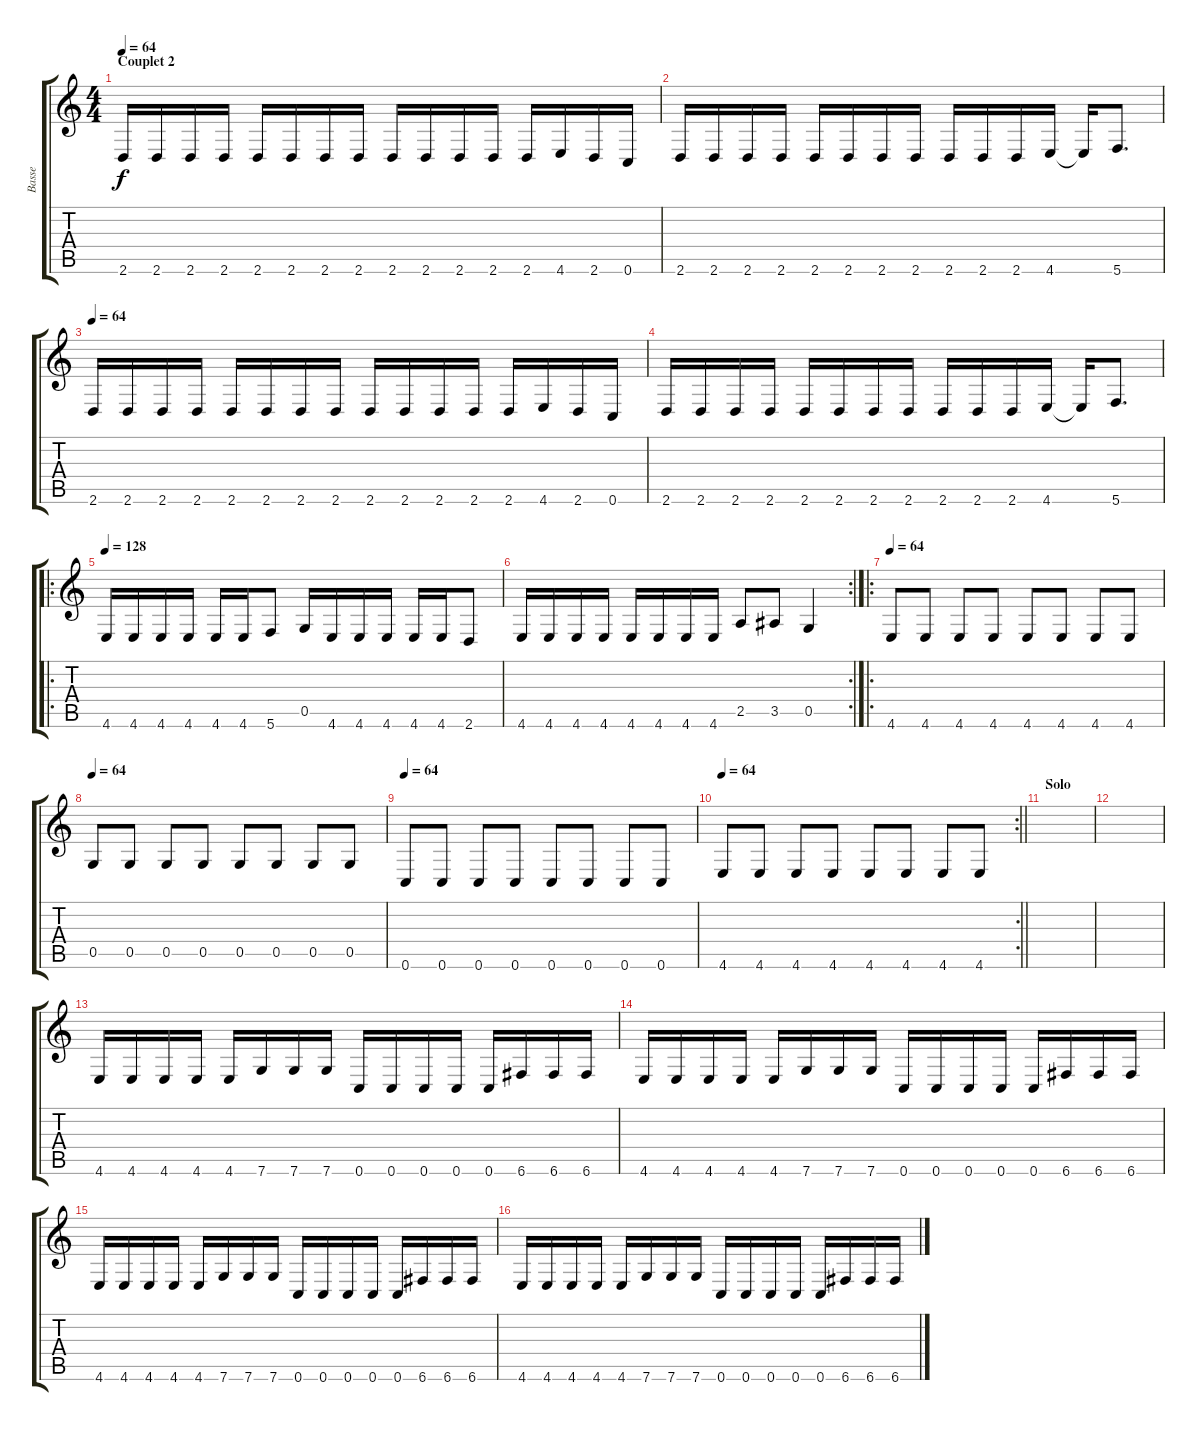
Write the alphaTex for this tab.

\track ("Basse" "Basse") {instrument electricbassfinger}
\staff {score tabs}
\tuning (D4 A3 F3 C3 G2 C2) {hide}
\ts (4 4)
\section ("" "Couplet 2")
\tempo 64
\clef g2
\ks c
2.6.16{dy f} 2.6.16 2.6.16 2.6.16 2.6.16 2.6.16 2.6.16 2.6.16 2.6.16 2.6.16 2.6.16 2.6.16 2.6.16 4.6.16 2.6.16 0.6.16 |
2.6.16 2.6.16 2.6.16 2.6.16 2.6.16 2.6.16 2.6.16 2.6.16 2.6.16 2.6.16 2.6.16 4.6.16 4.6{t}.16 5.6.8{d} |
\tempo 64
2.6.16 2.6.16 2.6.16 2.6.16 2.6.16 2.6.16 2.6.16 2.6.16 2.6.16 2.6.16 2.6.16 2.6.16 2.6.16 4.6.16 2.6.16 0.6.16 |
2.6.16 2.6.16 2.6.16 2.6.16 2.6.16 2.6.16 2.6.16 2.6.16 2.6.16 2.6.16 2.6.16 4.6.16 4.6{t}.16 5.6.8{d} |
\ro
\tempo 128
4.6.16 4.6.16 4.6.16 4.6.16 4.6.16 4.6.16 5.6.8 0.5.16 4.6.16 4.6.16 4.6.16 4.6.16 4.6.16 2.6.8 |
\rc 2
4.6.16 4.6.16 4.6.16 4.6.16 4.6.16 4.6.16 4.6.16 4.6.16 2.5.8 3.5.8 0.5.4 |
\ro
\tempo 64
4.6.8 4.6.8 4.6.8 4.6.8 4.6.8 4.6.8 4.6.8 4.6.8 |
\tempo 64
0.5.8 0.5.8 0.5.8 0.5.8 0.5.8 0.5.8 0.5.8 0.5.8 |
\tempo 64
0.6.8 0.6.8 0.6.8 0.6.8 0.6.8 0.6.8 0.6.8 0.6.8 |
\rc 2
\tempo 64
\barLineRight lightlight
4.6.8 4.6.8 4.6.8 4.6.8 4.6.8 4.6.8 4.6.8 4.6.8 |
\section ("" "Solo")
|
|
4.6.16 4.6.16 4.6.16 4.6.16 4.6.16 7.6.16 7.6.16 7.6.16 0.6.16 0.6.16 0.6.16 0.6.16 0.6.16 6.6.16 6.6.16 6.6.16 |
4.6.16 4.6.16 4.6.16 4.6.16 4.6.16 7.6.16 7.6.16 7.6.16 0.6.16 0.6.16 0.6.16 0.6.16 0.6.16 6.6.16 6.6.16 6.6.16 |
4.6.16 4.6.16 4.6.16 4.6.16 4.6.16 7.6.16 7.6.16 7.6.16 0.6.16 0.6.16 0.6.16 0.6.16 0.6.16 6.6.16 6.6.16 6.6.16 |
4.6.16 4.6.16 4.6.16 4.6.16 4.6.16 7.6.16 7.6.16 7.6.16 0.6.16 0.6.16 0.6.16 0.6.16 0.6.16 6.6.16 6.6.16 6.6.16
